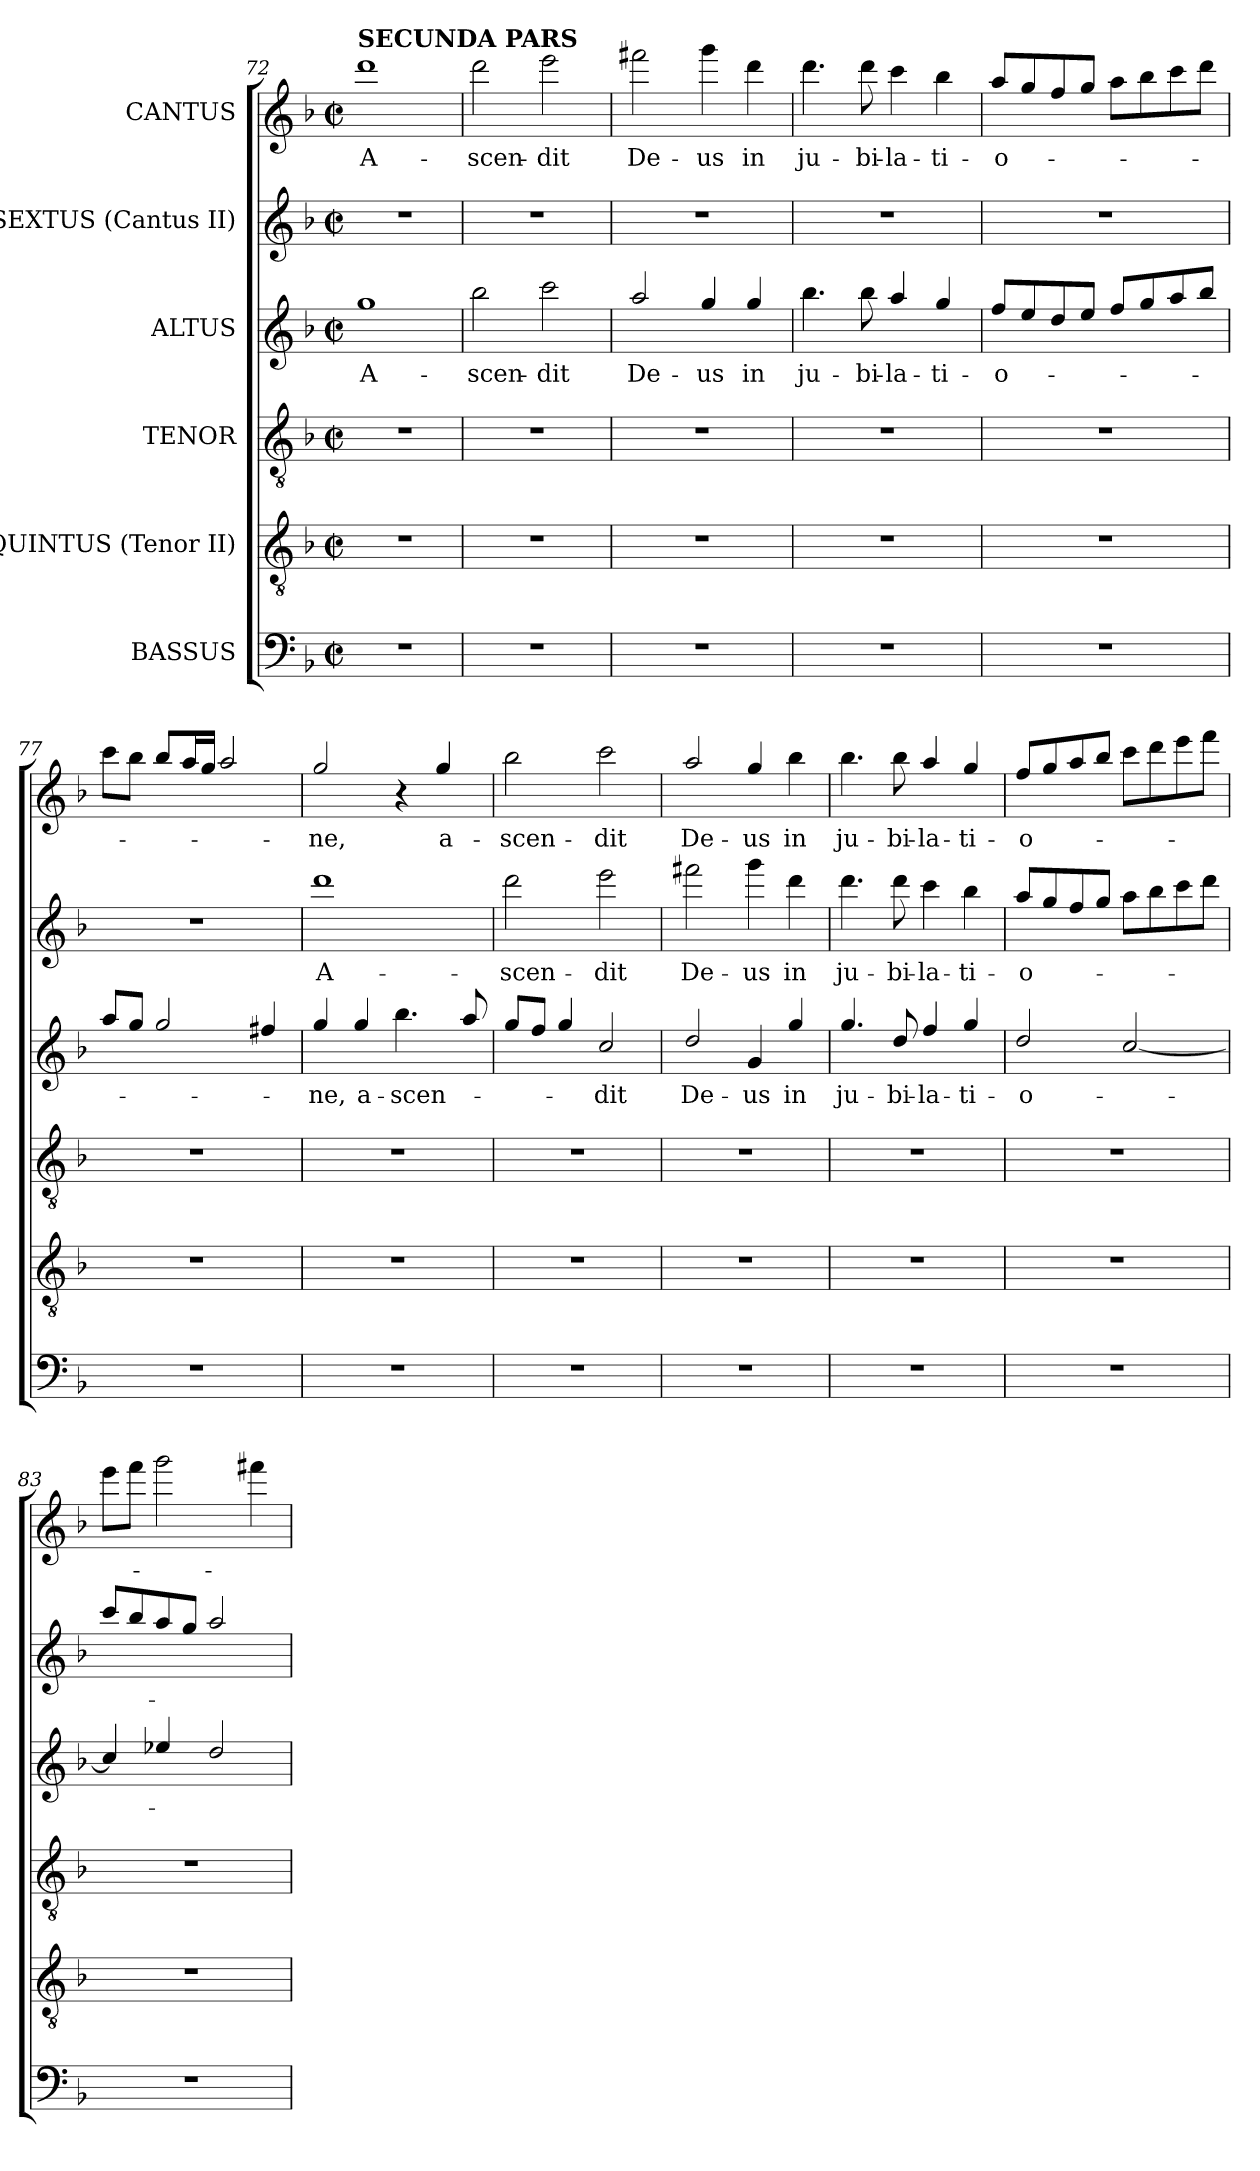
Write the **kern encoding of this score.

**kern	**kern	**kern	**kern	**text	**kern	**text	**kern	**text
*part6	*part5	*part4	*part3	*part3	*part2	*part2	*part1	*part1
*staff6	*staff5	*staff4	*staff3	*staff3	*staff2	*staff2	*staff1	*staff1
*I"BASSUS	*I"QUINTUS (Tenor II)	*I"TENOR	*I"ALTUS	*	*I"SEXTUS (Cantus II)	*	*I"CANTUS	*
!!LO:LB:g=z
*clefF4	*clefGv2	*clefGv2	*clefG2	*	*clefG2	*	*clefG2	*
*ITrd12c21	*ITrd8c14	*ITrd8c14	*ITrd12c21	*	*ITrd12c21	*	*ITrd12c21	*
*k[b-]	*k[b-]	*k[b-]	*k[b-]	*	*k[b-]	*	*k[b-]	*
*d:	*d:	*d:	*d:	*	*d:	*	*d:	*
*M2/2	*M2/2	*M2/2	*M2/2	*	*M2/2	*	*M2/2	*
*met(c|)	*met(c|)	*met(c|)	*met(c|)	*	*met(c|)	*	*met(c|)	*
=72X1	=72X1	=72X1	=72X1	=72X1	=72X1	=72X1	=72X1	=72X1
!	!	!	!	!	!	!	!LO:TX:a:B:t=SECUNDA PARS	!
1r	1r	1r	1g	A-	1r	.	1dd	A-
=73	=73	=73	=73	=73	=73	=73	=73	=73
1r	1r	1r	2b-\	-scen-	1r	.	2dd\	-scen-
.	.	.	2cc\	-dit	.	.	2ee\	-dit
=74	=74	=74	=74	=74	=74	=74	=74	=74
1r	1r	1r	2a/	De-	1r	.	2ff#X\	De-
.	.	.	4g/	-us	.	.	4gg\	-us
.	.	.	4g/	in	.	.	4dd\	in
=75	=75	=75	=75	=75	=75	=75	=75	=75
1r	1r	1r	4.b-\	ju-	1r	.	4.dd\	ju-
.	.	.	8b-\	-bi-	.	.	8dd\	-bi-
.	.	.	4a/	-la-	.	.	4cc\	-la-
.	.	.	4g/	-ti-	.	.	4b-\	-ti-
=76	=76	=76	=76	=76	=76	=76	=76	=76
1r	1r	1r	8f/L	-o-	1r	.	8a/L	-o-
.	.	.	8e/	.	.	.	8g/	.
.	.	.	8d/	.	.	.	8f/	.
.	.	.	8e/J	.	.	.	8g/J	.
.	.	.	8f/L	.	.	.	8a\L	.
.	.	.	8g/	.	.	.	8b-\	.
.	.	.	8a/	.	.	.	8cc\	.
.	.	.	8b-/J	.	.	.	8dd\J	.
=77	=77	=77	=77	=77	=77	=77	=77	=77
1r	1r	1r	8a/L	.	1r	.	8cc\L	.
.	.	.	8g/J	.	.	.	8b-\J	.
.	.	.	2g/	.	.	.	8b-/L	.
.	.	.	.	.	.	.	16a/L	.
.	.	.	.	.	.	.	16g/JJ	.
.	.	.	.	.	.	.	2a/	.
.	.	.	4f#X/	.	.	.	.	.
=78	=78	=78	=78	=78	=78	=78	=78	=78
1r	1r	1r	4g/	-ne,	1dd	A-	2g/	-ne,
.	.	.	4g/	a-	.	.	.	.
.	.	.	4.b-\	-scen-	.	.	4r	.
.	.	.	.	.	.	.	4g/	a-
.	.	.	8a/	.	.	.	.	.
=79	=79	=79	=79	=79	=79	=79	=79	=79
1r	1r	1r	8g/L	.	2dd\	-scen-	2b-\	-scen-
.	.	.	8f/J	.	.	.	.	.
.	.	.	4g/	.	.	.	.	.
.	.	.	2c/	-dit	2ee\	-dit	2cc\	-dit
=80	=80	=80	=80	=80	=80	=80	=80	=80
1r	1r	1r	2d/	De-	2ff#X\	De-	2a/	De-
.	.	.	4G/	-us	4gg\	-us	4g/	-us
.	.	.	4g/	in	4dd\	in	4b-\	in
!!LO:PB:g=z
=81	=81	=81	=81	=81	=81	=81	=81	=81
1r	1r	1r	4.g/	ju-	4.dd\	ju-	4.b-\	ju-
.	.	.	8d/	-bi-	8dd\	-bi-	8b-\	-bi-
.	.	.	4f/	-la-	4cc\	-la-	4a/	-la-
.	.	.	4g/	-ti-	4b-\	-ti-	4g/	-ti-
=82	=82	=82	=82	=82	=82	=82	=82	=82
1r	1r	1r	2d/	-o-	8a/L	-o-	8f/L	-o-
.	.	.	.	.	8g/	.	8g/	.
.	.	.	.	.	8f/	.	8a/	.
.	.	.	.	.	8g/J	.	8b-/J	.
.	.	.	[2c/	.	8a\L	.	8cc\L	.
.	.	.	.	.	8b-\	.	8dd\	.
.	.	.	.	.	8cc\	.	8ee\	.
.	.	.	.	.	8dd\J	.	8ff\J	.
=83	=83	=83	=83	=83	=83	=83	=83	=83
1r	1r	1r	4c/]	.	8cc/L	.	8ee\L	.
.	.	.	.	.	8b-/	.	8ff\J	.
.	.	.	4e-X/	.	8a/	.	2gg\	.
.	.	.	.	.	8g/J	.	.	.
.	.	.	2d/	.	2a/	.	.	.
.	.	.	.	.	.	.	4ff#X\	.
=	=	=	=	=	=	=	=	=
*-	*-	*-	*-	*-	*-	*-	*-	*-
